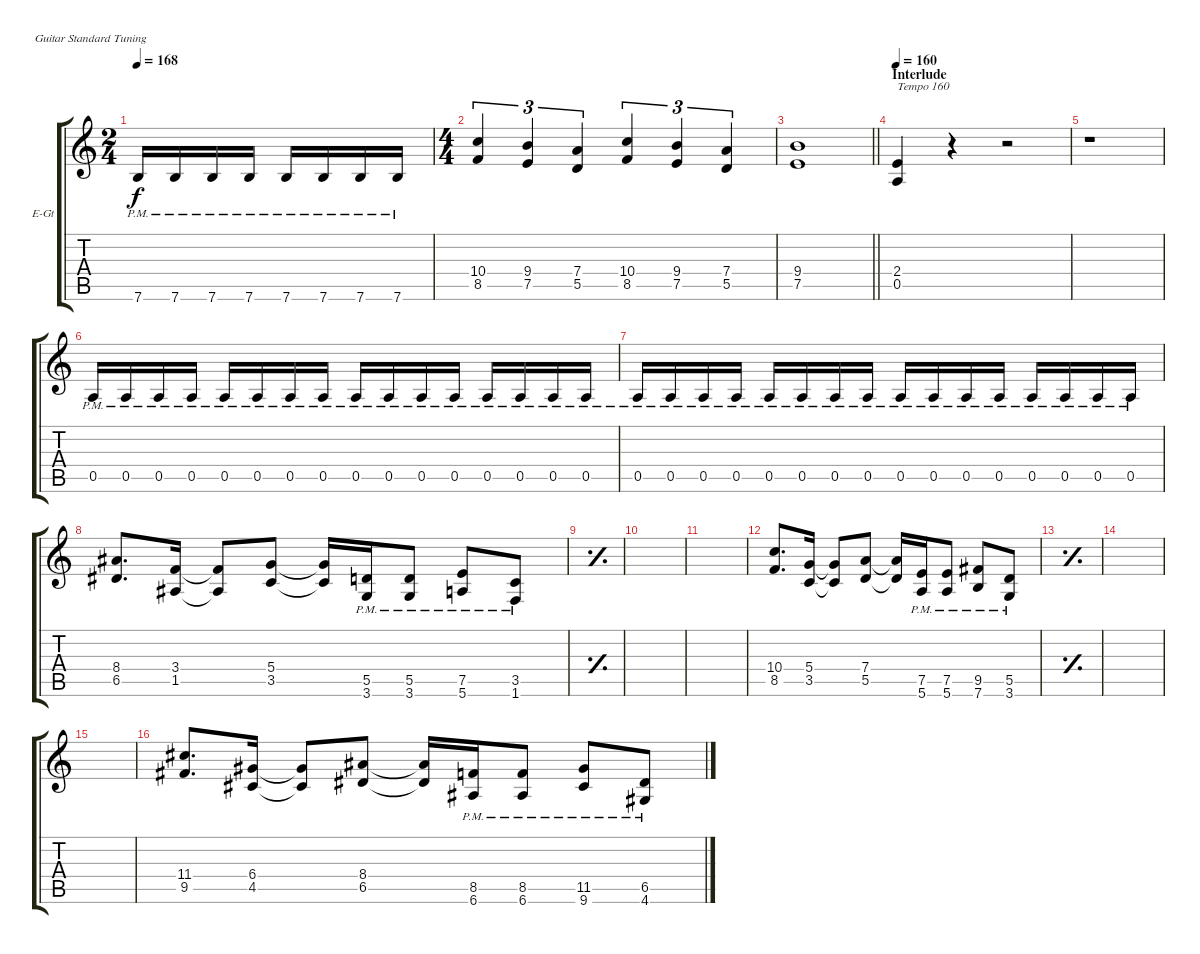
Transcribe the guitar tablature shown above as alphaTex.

\bracketExtendMode groupsimilarinstruments
\firstSystemTrackNameOrientation horizontal
\otherSystemsTrackNameOrientation horizontal
\track ("Guitar I" "E-Gt") {instrument distortionguitar}
\staff {score tabs}
\tuning (E4 B3 G3 D3 A2 E2)
\ts (2 4)
\beaming (8 2 2)
\tempo 168
\clef g2
\ks c
7.6{pm}.16{dy f} 7.6{pm}.16 7.6{pm}.16 7.6{pm}.16 7.6{pm}.16 7.6{pm}.16 7.6{pm}.16 7.6{pm}.16 |
\ts (4 4)
\beaming (8 2 2 2 2)
(10.4 8.5).4{tu (3 2)} (9.4 7.5).4{tu (3 2)} (7.4 5.5).4{tu (3 2)} (10.4 8.5).4{tu (3 2)} (9.4 7.5).4{tu (3 2)} (7.4 5.5).4{tu (3 2)} |
\barLineRight lightlight
(9.4 7.5).1 |
\section ("" "Interlude")
\tempo 160
(2.4 0.5).4{txt "Tempo 160"} r.4 r.2 |
r.1 |
0.5{pm}.16 0.5{pm}.16 0.5{pm}.16 0.5{pm}.16 0.5{pm}.16 0.5{pm}.16 0.5{pm}.16 0.5{pm}.16 0.5{pm}.16 0.5{pm}.16 0.5{pm}.16 0.5{pm}.16 0.5{pm}.16 0.5{pm}.16 0.5{pm}.16 0.5{pm}.16 |
0.5{pm}.16 0.5{pm}.16 0.5{pm}.16 0.5{pm}.16 0.5{pm}.16 0.5{pm}.16 0.5{pm}.16 0.5{pm}.16 0.5{pm}.16 0.5{pm}.16 0.5{pm}.16 0.5{pm}.16 0.5{pm}.16 0.5{pm}.16 0.5{pm}.16 0.5{pm}.16 |
(8.4 6.5).8{d} (3.4 1.5).16 (3.4{t} 1.5{t}).8 (5.4 3.5).8 (5.4{t} 3.5{t}).16 (5.5{pm} 3.6{pm}).16 (5.5{pm} 3.6{pm}).8 (7.5{pm} 5.6{pm}).8 (3.5{pm} 1.6{pm}).8 |
\simile simple
|
|
|
\simile none
(10.4 8.5).8{d} (5.4 3.5).16 (5.4{t} 3.5{t}).8 (7.4 5.5).8 (7.4{t} 5.5{t}).16 (7.5{pm} 5.6{pm}).16 (7.5{pm} 5.6{pm}).8 (9.5{pm} 7.6{pm}).8 (5.5{pm} 3.6{pm}).8 |
\simile simple
|
|
|
\simile none
(11.4 9.5).8{d} (6.4 4.5).16 (6.4{t} 4.5{t}).8 (8.4 6.5).8 (8.4{t} 6.5{t}).16 (8.5{pm} 6.6{pm}).16 (8.5{pm} 6.6{pm}).8 (11.5{pm} 9.6{pm}).8 (6.5{pm} 4.6{pm}).8
